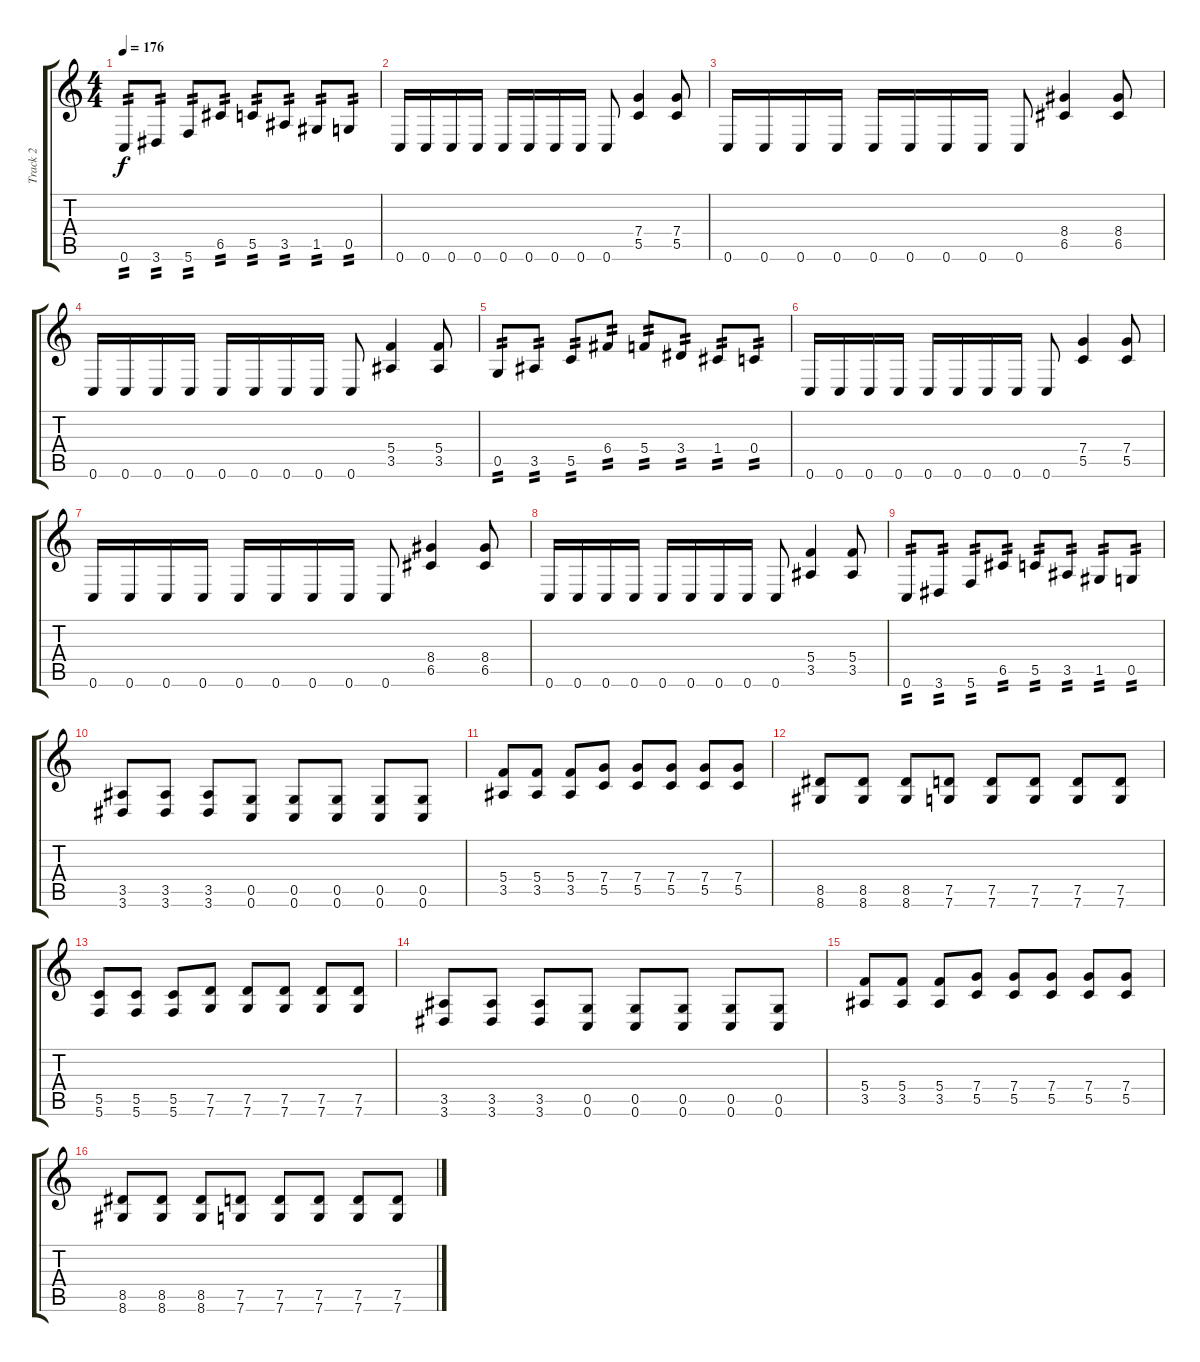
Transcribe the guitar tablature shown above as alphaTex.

\track ("Track 2" "Track 2") {instrument distortionguitar}
\staff {score tabs}
\tuning (D4 A3 F3 C3 G2 C2) {hide}
\ts (4 4)
\tempo 176
\clef g2
\ks c
0.6.8{tp 2 dy f} 3.6.8{tp 2} 5.6.8{tp 2} 6.5.8{tp 2} 5.5.8{tp 2} 3.5.8{tp 2} 1.5.8{tp 2} 0.5.8{tp 2} |
0.6.16 0.6.16 0.6.16 0.6.16 0.6.16 0.6.16 0.6.16 0.6.16 0.6.8 (7.4 5.5).4 (7.4 5.5).8 |
0.6.16 0.6.16 0.6.16 0.6.16 0.6.16 0.6.16 0.6.16 0.6.16 0.6.8 (8.4 6.5).4 (8.4 6.5).8 |
0.6.16 0.6.16 0.6.16 0.6.16 0.6.16 0.6.16 0.6.16 0.6.16 0.6.8 (5.4 3.5).4 (5.4 3.5).8 |
0.5.8{tp 2} 3.5.8{tp 2} 5.5.8{tp 2} 6.4.8{tp 2} 5.4.8{tp 2} 3.4.8{tp 2} 1.4.8{tp 2} 0.4.8{tp 2} |
0.6.16 0.6.16 0.6.16 0.6.16 0.6.16 0.6.16 0.6.16 0.6.16 0.6.8 (7.4 5.5).4 (7.4 5.5).8 |
0.6.16 0.6.16 0.6.16 0.6.16 0.6.16 0.6.16 0.6.16 0.6.16 0.6.8 (8.4 6.5).4 (8.4 6.5).8 |
0.6.16 0.6.16 0.6.16 0.6.16 0.6.16 0.6.16 0.6.16 0.6.16 0.6.8 (5.4 3.5).4 (5.4 3.5).8 |
0.6.8{tp 2} 3.6.8{tp 2} 5.6.8{tp 2} 6.5.8{tp 2} 5.5.8{tp 2} 3.5.8{tp 2} 1.5.8{tp 2} 0.5.8{tp 2} |
(3.5 3.6).8 (3.5 3.6).8 (3.5 3.6).8 (0.5 0.6).8 (0.5 0.6).8 (0.5 0.6).8 (0.5 0.6).8 (0.5 0.6).8 |
(5.4 3.5).8 (5.4 3.5).8 (5.4 3.5).8 (7.4 5.5).8 (7.4 5.5).8 (7.4 5.5).8 (7.4 5.5).8 (7.4 5.5).8 |
(8.5 8.6).8 (8.5 8.6).8 (8.5 8.6).8 (7.5 7.6).8 (7.5 7.6).8 (7.5 7.6).8 (7.5 7.6).8 (7.5 7.6).8 |
(5.5 5.6).8 (5.5 5.6).8 (5.5 5.6).8 (7.5 7.6).8 (7.5 7.6).8 (7.5 7.6).8 (7.5 7.6).8 (7.5 7.6).8 |
(3.5 3.6).8 (3.5 3.6).8 (3.5 3.6).8 (0.5 0.6).8 (0.5 0.6).8 (0.5 0.6).8 (0.5 0.6).8 (0.5 0.6).8 |
(5.4 3.5).8 (5.4 3.5).8 (5.4 3.5).8 (7.4 5.5).8 (7.4 5.5).8 (7.4 5.5).8 (7.4 5.5).8 (7.4 5.5).8 |
(8.5 8.6).8 (8.5 8.6).8 (8.5 8.6).8 (7.5 7.6).8 (7.5 7.6).8 (7.5 7.6).8 (7.5 7.6).8 (7.5 7.6).8
